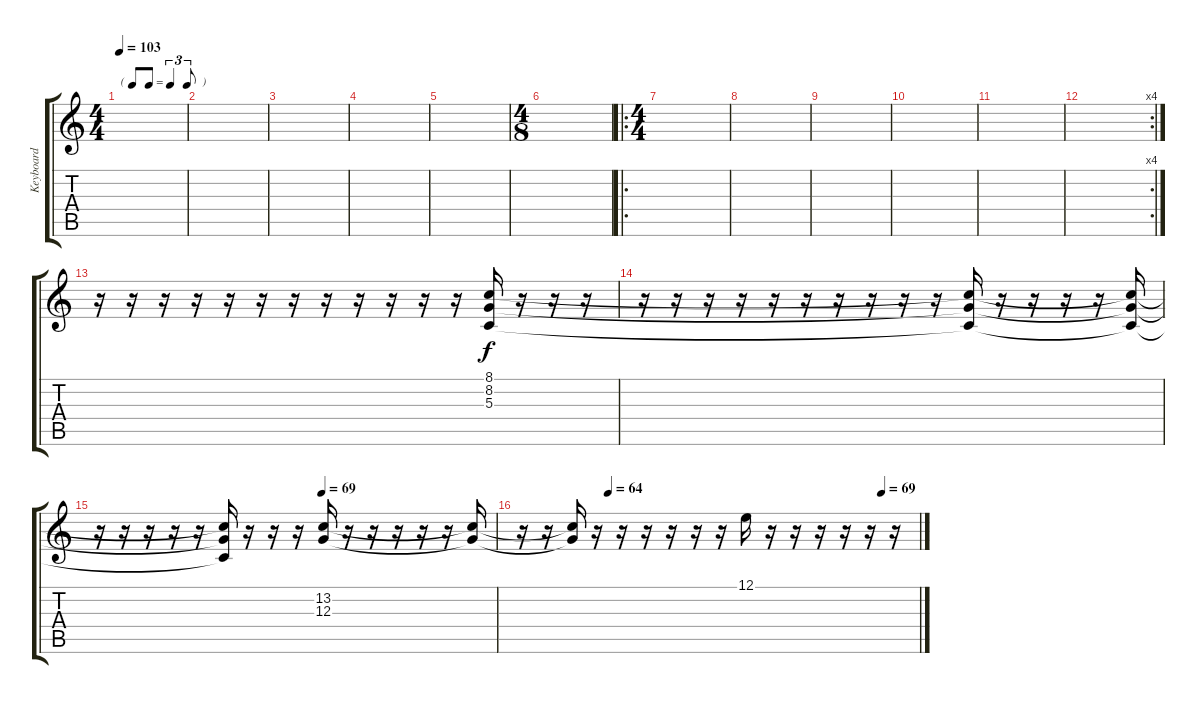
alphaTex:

\track ("Keyboard" "Keyboard") {instrument choiraahs}
\staff {score tabs}
\tuning (E4 B3 G3 D3 A2 E2) {hide}
\ts (4 4)
\tf triplet8th
\tempo 103
\clef g2
\ks c
|
|
|
|
|
\ts (4 8)
|
\ro
\ts (4 4)
|
|
|
|
|
\rc 4
|
r.16 r.16 r.16 r.16 r.16 r.16 r.16 r.16 r.16 r.16 r.16 r.16 (8.1 8.2 5.3).16 r.16 r.16 r.16 |
r.16 r.16 r.16 r.16 r.16 r.16 r.16 r.16 r.16 r.16 (8.1{t} 8.2{t} 5.3{t}).16 r.16 r.16 r.16 r.16 (8.1{t} 8.2{t} 5.3{t}).16{volume 5} |
\tempo (69 0.5625)
r.16 r.16 r.16 r.16 r.16 (8.1{t} 8.2{t} 5.3{t}).16{volume 4} r.16 r.16 r.16 (13.2 12.3).16 r.16 r.16 r.16 r.16 r.16 (13.2{t} 12.3{t}).16 |
\tempo (64 0.21875)
\tempo (69 0.90625)
r.16 r.16 (13.2{t} 12.3{t}).16 r.16 r.16 r.16 r.16 r.16 r.16 12.1.16 r.16 r.16 r.16 r.16 r.16 r.16
